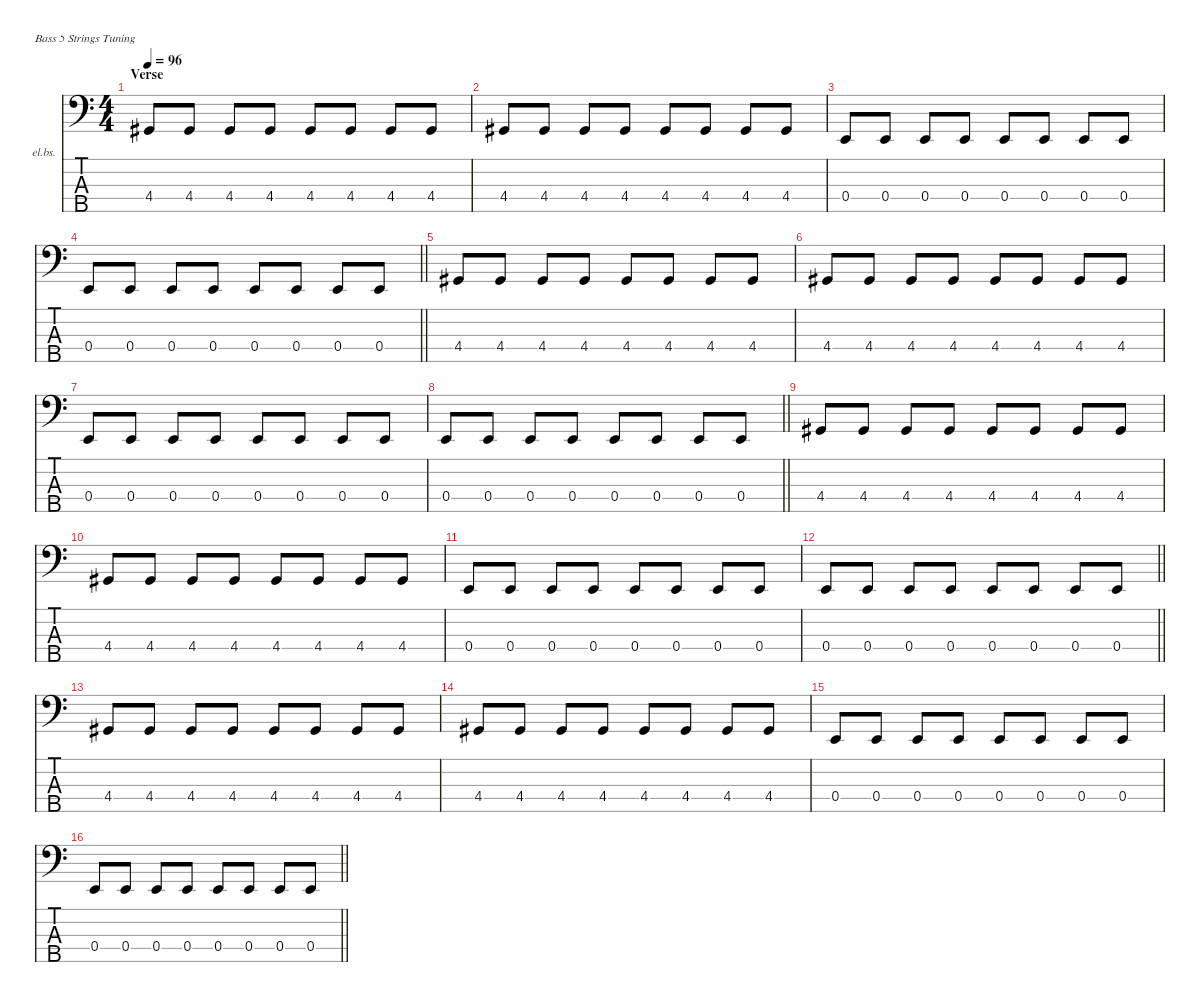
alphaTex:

\defaultSystemsLayout 4
\hideDynamics
\bracketExtendMode nobrackets
\firstSystemTrackNameOrientation horizontal
\otherSystemsTrackNameOrientation horizontal
\track ("Bass" "el.bs.") {instrument electricbassfinger}
\staff {score tabs}
\tuning (G2 D2 A1 E1 B0)
\ts (4 4)
\section ("" "Verse")
\tempo 96
\clef f4
\ks c
4.4{acc #}.8{dy f beam Up} 4.4{acc #}.8{dy mf beam Up} 4.4{acc #}.8{dy f beam Up} 4.4{acc #}.8{dy mf beam Up} 4.4{acc #}.8{dy f beam Up} 4.4{acc #}.8{dy mf beam Up} 4.4{acc #}.8{dy f beam Up} 4.4{acc #}.8{dy mf beam Up} |
4.4{acc #}.8{dy f beam Up} 4.4{acc #}.8{dy mf beam Up} 4.4{acc #}.8{dy f beam Up} 4.4{acc #}.8{dy mf beam Up} 4.4{acc #}.8{dy f beam Up} 4.4{acc #}.8{dy mf beam Up} 4.4{acc #}.8{dy f beam Up} 4.4{acc #}.8{dy mf beam Up} |
0.4.8{dy f beam Up} 0.4.8{dy mf beam Up} 0.4.8{dy f beam Up} 0.4.8{dy mf beam Up} 0.4.8{dy f beam Up} 0.4.8{dy mf beam Up} 0.4.8{dy f beam Up} 0.4.8{dy mf beam Up} |
\barLineRight lightlight
0.4.8{dy f beam Up} 0.4.8{dy mf beam Up} 0.4.8{dy f beam Up} 0.4.8{dy mf beam Up} 0.4.8{dy f beam Up} 0.4.8{dy mf beam Up} 0.4.8{dy f beam Up} 0.4.8{dy mf beam Up} |
4.4{acc #}.8{dy f beam Up} 4.4{acc #}.8{dy mf beam Up} 4.4{acc #}.8{dy f beam Up} 4.4{acc #}.8{dy mf beam Up} 4.4{acc #}.8{dy f beam Up} 4.4{acc #}.8{dy mf beam Up} 4.4{acc #}.8{dy f beam Up} 4.4{acc #}.8{dy mf beam Up} |
4.4{acc #}.8{dy f beam Up} 4.4{acc #}.8{dy mf beam Up} 4.4{acc #}.8{dy f beam Up} 4.4{acc #}.8{dy mf beam Up} 4.4{acc #}.8{dy f beam Up} 4.4{acc #}.8{dy mf beam Up} 4.4{acc #}.8{dy f beam Up} 4.4{acc #}.8{dy mf beam Up} |
0.4.8{dy f beam Up} 0.4.8{dy mf beam Up} 0.4.8{dy f beam Up} 0.4.8{dy mf beam Up} 0.4.8{dy f beam Up} 0.4.8{dy mf beam Up} 0.4.8{dy f beam Up} 0.4.8{dy mf beam Up} |
\barLineRight lightlight
0.4.8{dy f beam Up} 0.4.8{dy mf beam Up} 0.4.8{dy f beam Up} 0.4.8{dy mf beam Up} 0.4.8{dy f beam Up} 0.4.8{dy mf beam Up} 0.4.8{dy f beam Up} 0.4.8{dy mf beam Up} |
4.4{acc #}.8{dy f beam Up} 4.4{acc #}.8{dy mf beam Up} 4.4{acc #}.8{dy f beam Up} 4.4{acc #}.8{dy mf beam Up} 4.4{acc #}.8{dy f beam Up} 4.4{acc #}.8{dy mf beam Up} 4.4{acc #}.8{dy f beam Up} 4.4{acc #}.8{dy mf beam Up} |
4.4{acc #}.8{dy f beam Up} 4.4{acc #}.8{dy mf beam Up} 4.4{acc #}.8{dy f beam Up} 4.4{acc #}.8{dy mf beam Up} 4.4{acc #}.8{dy f beam Up} 4.4{acc #}.8{dy mf beam Up} 4.4{acc #}.8{dy f beam Up} 4.4{acc #}.8{dy mf beam Up} |
0.4.8{dy f beam Up} 0.4.8{dy mf beam Up} 0.4.8{dy f beam Up} 0.4.8{dy mf beam Up} 0.4.8{dy f beam Up} 0.4.8{dy mf beam Up} 0.4.8{dy f beam Up} 0.4.8{dy mf beam Up} |
\barLineRight lightlight
0.4.8{dy f beam Up} 0.4.8{dy mf beam Up} 0.4.8{dy f beam Up} 0.4.8{dy mf beam Up} 0.4.8{dy f beam Up} 0.4.8{dy mf beam Up} 0.4.8{dy f beam Up} 0.4.8{dy mf beam Up} |
4.4{acc #}.8{dy f beam Up} 4.4{acc #}.8{dy mf beam Up} 4.4{acc #}.8{dy f beam Up} 4.4{acc #}.8{dy mf beam Up} 4.4{acc #}.8{dy f beam Up} 4.4{acc #}.8{dy mf beam Up} 4.4{acc #}.8{dy f beam Up} 4.4{acc #}.8{dy mf beam Up} |
4.4{acc #}.8{dy f beam Up} 4.4{acc #}.8{dy mf beam Up} 4.4{acc #}.8{dy f beam Up} 4.4{acc #}.8{dy mf beam Up} 4.4{acc #}.8{dy f beam Up} 4.4{acc #}.8{dy mf beam Up} 4.4{acc #}.8{dy f beam Up} 4.4{acc #}.8{dy mf beam Up} |
0.4.8{dy f beam Up} 0.4.8{dy mf beam Up} 0.4.8{dy f beam Up} 0.4.8{dy mf beam Up} 0.4.8{dy f beam Up} 0.4.8{dy mf beam Up} 0.4.8{dy f beam Up} 0.4.8{dy mf beam Up} |
\barLineRight lightlight
0.4.8{dy f beam Up} 0.4.8{dy mf beam Up} 0.4.8{dy f beam Up} 0.4.8{dy mf beam Up} 0.4.8{dy f beam Up} 0.4.8{dy mf beam Up} 0.4.8{dy f beam Up} 0.4.8{dy mf beam Up}
